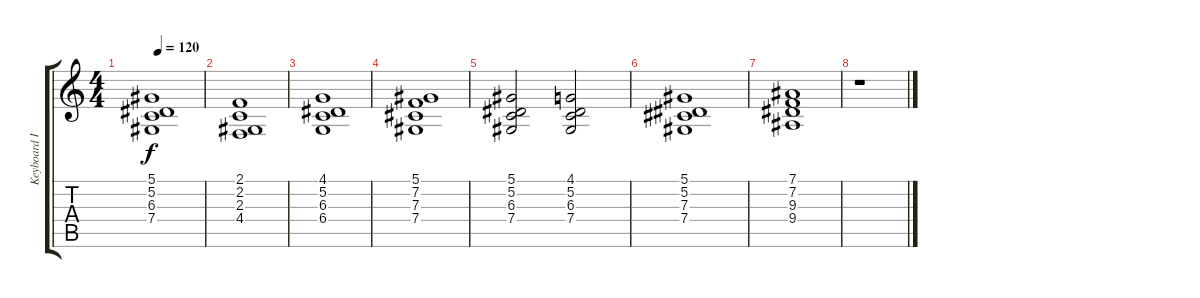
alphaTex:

\track ("Keyboard I" "Keyboard I") {instrument synthstrings1}
\staff {score tabs}
\tuning (Eb4 Bb3 Gb3 Db3 Ab2 Eb2) {hide}
\ts (4 4)
\tempo 120
\clef g2
\ks c
(5.1 5.2 6.3 7.4).1{dy f} |
(2.1 2.2 2.3 4.4).1 |
(4.1 5.2 6.3 6.4).1 |
(5.1 7.2 7.3 7.4).1 |
(5.1 5.2 6.3 7.4).2 (4.1 5.2 6.3 7.4).2 |
(5.1 5.2 7.3 7.4).1 |
(7.1 7.2 9.3 9.4).1 |
r.1
